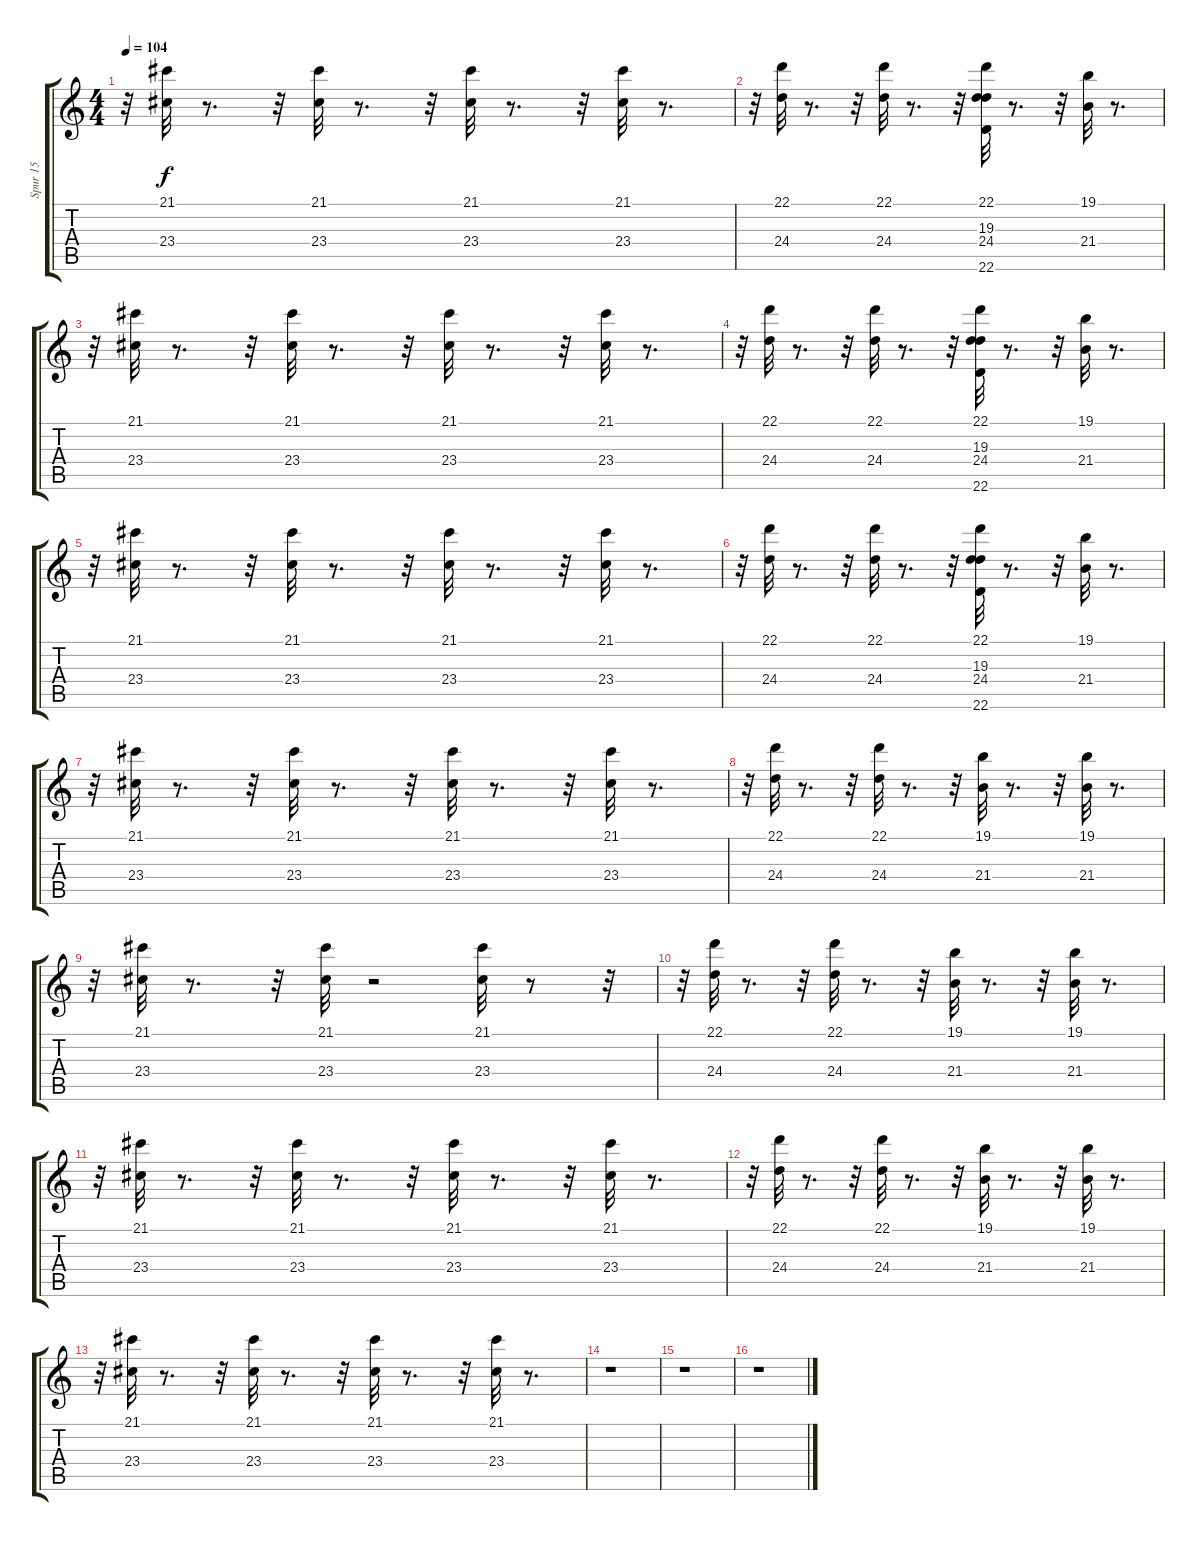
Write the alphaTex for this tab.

\track ("Spur 15" "Spur 15") {instrument stringensemble1}
\staff {score tabs}
\tuning (E4 B3 G3 D3 A2 E2) {hide}
\ts (4 4)
\tempo 104
\clef g2
\ks c
r.32{dy f} (21.1 23.4).32 r.8{d} r.32 (21.1 23.4).32 r.8{d} r.32 (21.1 23.4).32 r.8{d} r.32 (21.1 23.4).32 r.8{d} |
r.32 (22.1 24.4).32 r.8{d} r.32 (22.1 24.4).32 r.8{d} r.32 (22.1 19.3 24.4 22.6).32 r.8{d} r.32 (19.1 21.4).32 r.8{d} |
r.32 (21.1 23.4).32 r.8{d} r.32 (21.1 23.4).32 r.8{d} r.32 (21.1 23.4).32 r.8{d} r.32 (21.1 23.4).32 r.8{d} |
r.32 (22.1 24.4).32 r.8{d} r.32 (22.1 24.4).32 r.8{d} r.32 (22.1 19.3 24.4 22.6).32 r.8{d} r.32 (19.1 21.4).32 r.8{d} |
r.32 (21.1 23.4).32 r.8{d} r.32 (21.1 23.4).32 r.8{d} r.32 (21.1 23.4).32 r.8{d} r.32 (21.1 23.4).32 r.8{d} |
r.32 (22.1 24.4).32 r.8{d} r.32 (22.1 24.4).32 r.8{d} r.32 (22.1 19.3 24.4 22.6).32 r.8{d} r.32 (19.1 21.4).32 r.8{d} |
r.32 (21.1 23.4).32 r.8{d} r.32 (21.1 23.4).32 r.8{d} r.32 (21.1 23.4).32 r.8{d} r.32 (21.1 23.4).32 r.8{d} |
r.32 (22.1 24.4).32 r.8{d} r.32 (22.1 24.4).32 r.8{d} r.32 (19.1 21.4).32 r.8{d} r.32 (19.1 21.4).32 r.8{d} |
r.32 (21.1 23.4).32 r.8{d} r.32 (21.1 23.4).32 r.2 (21.1 23.4).32 r.8 r.32 |
r.32 (22.1 24.4).32 r.8{d} r.32 (22.1 24.4).32 r.8{d} r.32 (19.1 21.4).32 r.8{d} r.32 (19.1 21.4).32 r.8{d} |
r.32 (21.1 23.4).32 r.8{d} r.32 (21.1 23.4).32 r.8{d} r.32 (21.1 23.4).32 r.8{d} r.32 (21.1 23.4).32 r.8{d} |
r.32 (22.1 24.4).32 r.8{d} r.32 (22.1 24.4).32 r.8{d} r.32 (19.1 21.4).32 r.8{d} r.32 (19.1 21.4).32 r.8{d} |
r.32 (21.1 23.4).32 r.8{d} r.32 (21.1 23.4).32 r.8{d} r.32 (21.1 23.4).32 r.8{d} r.32 (21.1 23.4).32 r.8{d} |
r.1 |
r.1 |
r.1
